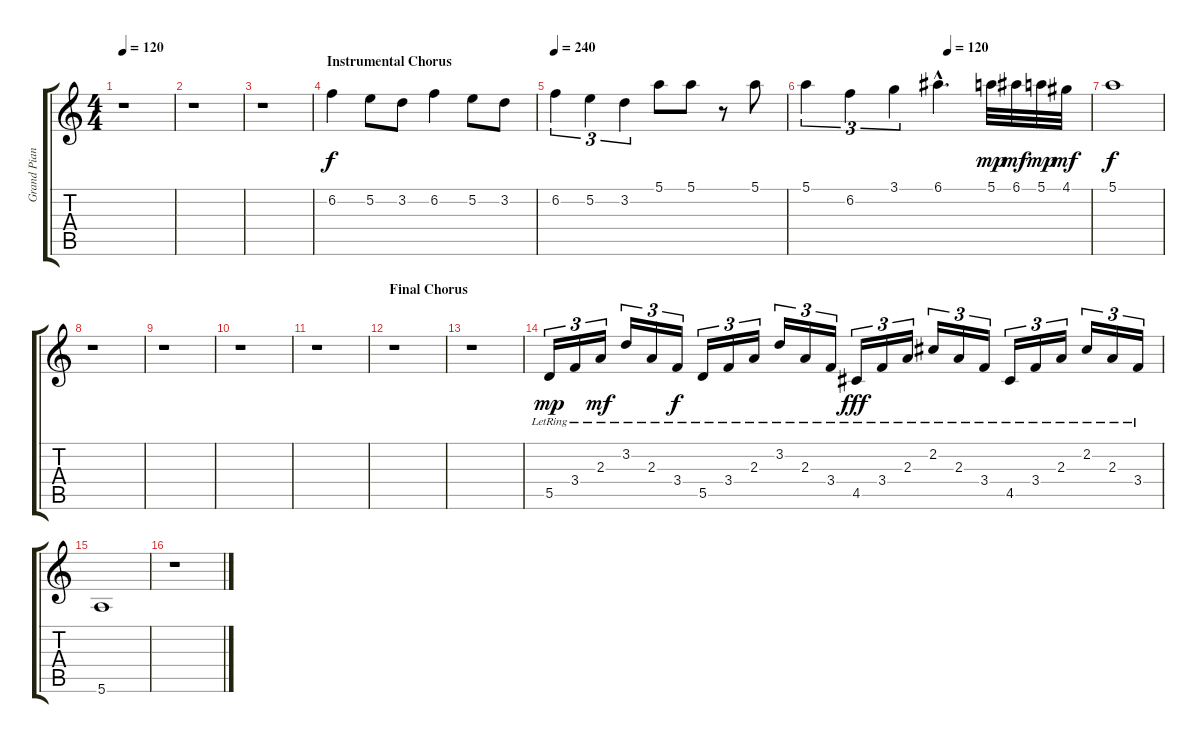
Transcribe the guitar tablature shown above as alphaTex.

\track ("Grand Piano (R. Hand)" "Grand Pian") {instrument acousticgrandpiano}
\staff {score tabs}
\tuning (E5 B4 G4 D4 A3 E3) {hide}
\ts (4 4)
\tempo 120
\clef g2
\ks c
r.1{dy mp} |
r.1 |
r.1 |
\section ("" "Instrumental Chorus")
6.2.4{dy f instrument acousticgrandpiano} 5.2.8 3.2.8 6.2.4 5.2.8 3.2.8 |
\tempo 240
6.2.4{tu (3 2)} 5.2.4{tu (3 2)} 3.2.4{tu (3 2)} 5.1.8 5.1.8 r.8 5.1.8{volume 16} |
\tempo (120 0.5)
5.1.4{tu (3 2)} 6.2.4{tu (3 2)} 3.1.4{tu (3 2)} 6.1{hac}.4{d} 5.1.32{dy mp} 6.1.32{dy mf} 5.1.32{dy mp} 4.1.32{dy mf} |
5.1.1{dy f volume 14} |
r.1 |
r.1 |
r.1 |
r.1 |
\section ("" "Final Chorus")
r.1 |
r.1 |
5.5{lr}.16{tu (3 2) dy mp} 3.4{lr}.16{tu (3 2)} 2.3{lr}.16{tu (3 2) dy mf} 3.2{lr}.16{tu (3 2)} 2.3{lr}.16{tu (3 2)} 3.4{lr}.16{tu (3 2) dy f} 5.5{lr}.16{tu (3 2)} 3.4{lr}.16{tu (3 2)} 2.3{lr}.16{tu (3 2)} 3.2{lr}.16{tu (3 2)} 2.3{lr}.16{tu (3 2)} 3.4{lr}.16{tu (3 2)} 4.5{lr}.16{tu (3 2) dy fff} 3.4{lr}.16{tu (3 2)} 2.3{lr}.16{tu (3 2)} 2.2{lr}.16{tu (3 2)} 2.3{lr}.16{tu (3 2)} 3.4{lr}.16{tu (3 2)} 4.5{lr}.16{tu (3 2)} 3.4{lr}.16{tu (3 2)} 2.3{lr}.16{tu (3 2)} 2.2{lr}.16{tu (3 2)} 2.3{lr}.16{tu (3 2)} 3.4{lr}.16{tu (3 2)} |
5.6.1 |
r.1
